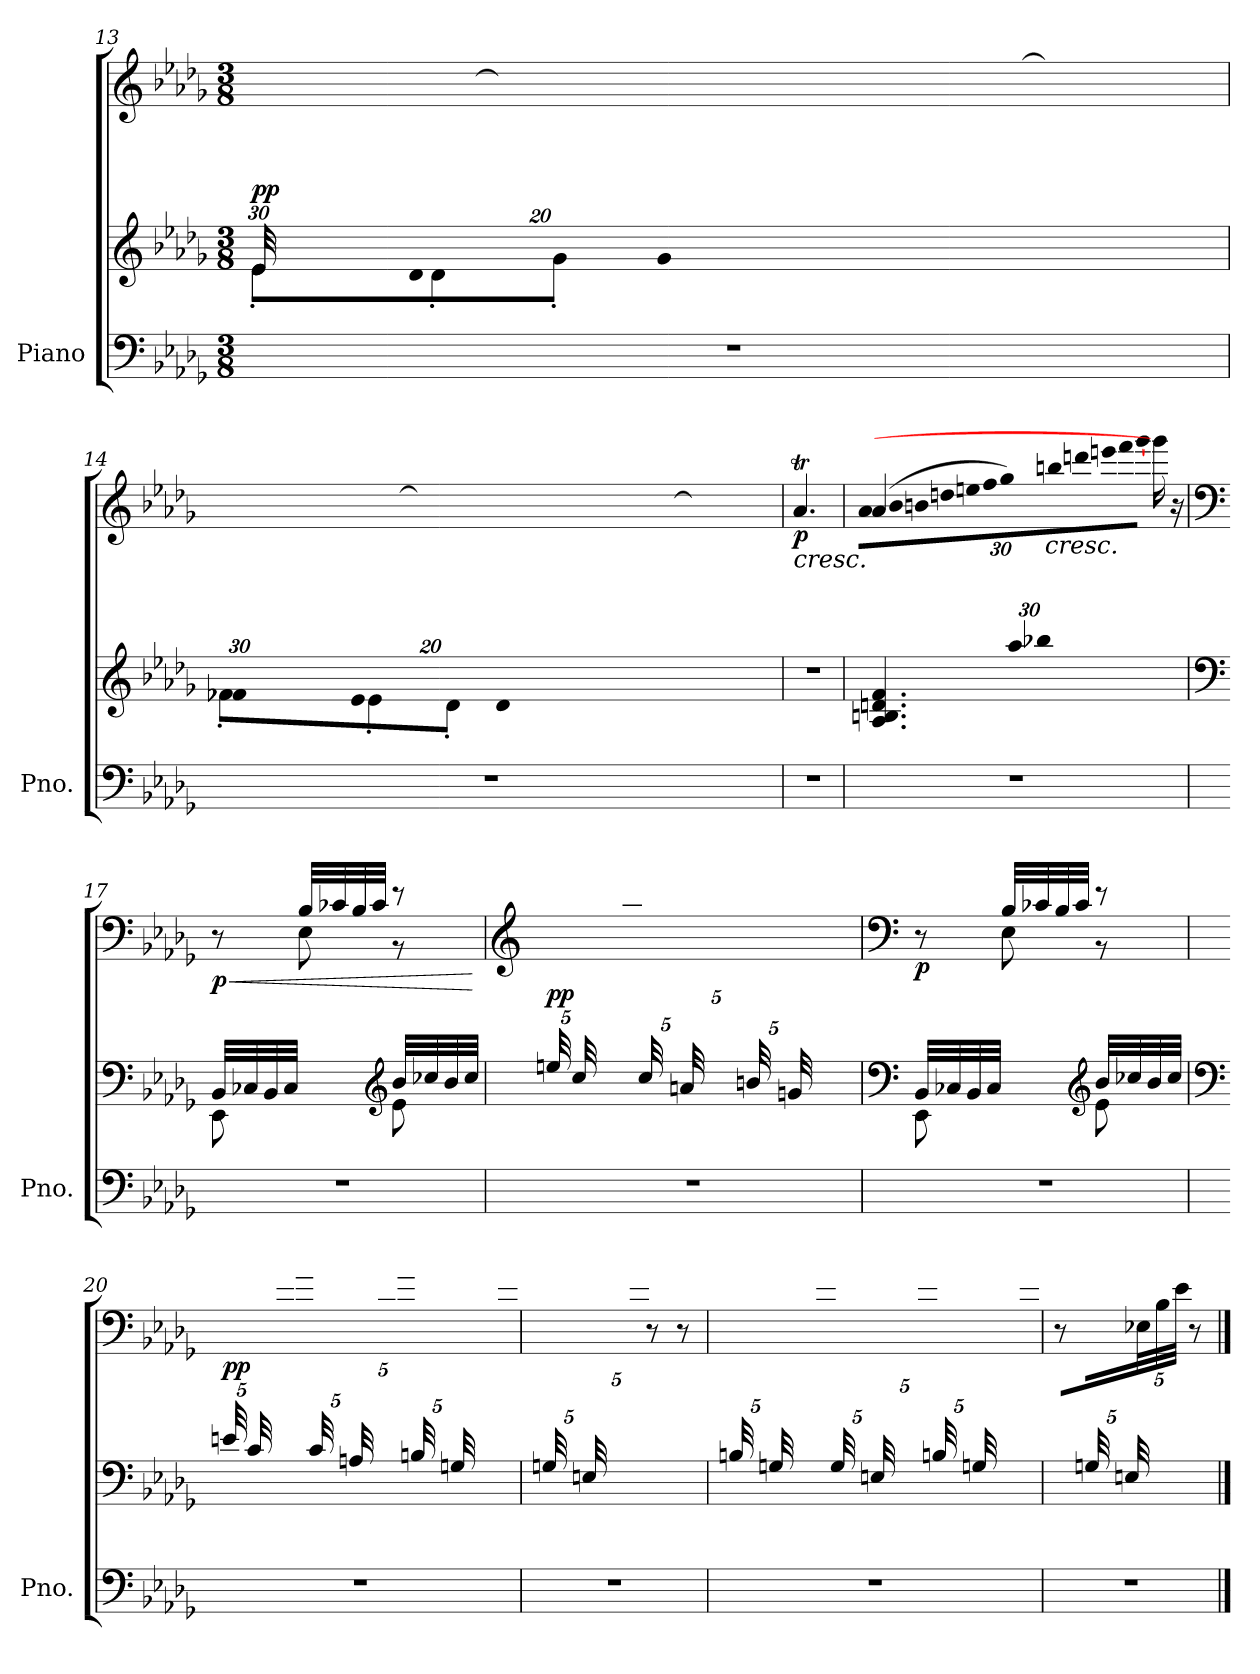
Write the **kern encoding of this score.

**kern	**kern	**kern	**dynam
*part1	*part1	*part1	*part1
*staff3	*staff2	*staff1	*staff1/2/3
*I"Piano	*	*	*
*I'Pno.	*	*	*
*clefF4	*clefG2	*clefG2	*
*k[b-e-a-d-g-]	*k[b-e-a-d-g-]	*k[b-e-a-d-g-]	*
*M3/8	*M3/8	*M3/8	*
*	*Xbrackettup	*	*
=13	=13	=13	=13
!	!LO:N:vis=32	!	!LO:DY:b
*	*^	*	*
4.r	(>960%17e-/LLL	8e-'\L	960%17ryy	pp
!	!	!	!LO:N:vis=32	!
.	160%17ryy	.	960%17b-\	.
!	!	!	!LO:N:vis=32	!
.	.	.	960%17cc-X\	.
!	!	!	!LO:N:vis=32	!
.	.	.	960%17b-\	.
!	!	!	!LO:N:vis=32	!
.	.	.	960%17cc-\	.
!	!	!	!LO:N:vis=32	!
.	.	.	960%17b-\	.
!	!	!	!LO:N:vis=32	!
.	.	.	960%17e-\JJJ)	.
!	!LO:N:vis=32	!	!	!
.	(>960%17d-/LLL	.	960%17ryy	.
.	.	8d-'\	.	.
!	!	!	!LO:N:vis=32	!
.	160%17ryy	.	960%17a-\	.
.	.	.	[960b-\	.
.	.	.	60b-\]	.
!	!	!	!LO:N:vis=32	!
.	.	.	960%17a-\	.
!	!	!	!LO:N:vis=32	!
.	.	.	960%17b-\	.
!	!	!	!LO:N:vis=32	!
.	.	.	960%17a-\	.
!	!	!	!LO:N:vis=32	!
.	.	.	960%17d-\JJJ)	.
!	!LO:N:vis=32	!	!	!
.	(>960%17g-/LLL	.	960%17ryy	.
.	.	8g-'\J	.	.
!	!	!	!LO:N:vis=32	!
.	16..ryy	.	960%17dd-\	.
!	!	!	!LO:N:vis=32	!
.	.	.	960%17ee-\	.
!	!	!	!LO:N:vis=32	!
.	.	.	960%17dd-\	.
.	.	.	[960ee-\	.
.	.	.	60ee-\]	.
!	!	!	!LO:N:vis=32	!
.	.	.	960%17dd-\	.
!	!	!	!LO:N:vis=32	!
.	.	.	960%17g-\JJJ)	.
.	.	.	320ryy	.
!!LO:LB:g=z
=14	=14	=14	=14	=14
!	!LO:N:vis=32	!	!	!
4.r	(>960%17f-X/LLL	8f-X'\L	960%17ryy	.
!	!	!	!LO:N:vis=32	!
.	160%17ryy	.	960%17cc-X\	.
!	!	!	!LO:N:vis=32	!
.	.	.	960%17dd-\	.
!	!	!	!LO:N:vis=32	!
.	.	.	960%17cc-\	.
!	!	!	!LO:N:vis=32	!
.	.	.	960%17dd-\	.
!	!	!	!LO:N:vis=32	!
.	.	.	960%17cc-\	.
!	!	!	!LO:N:vis=32	!
.	.	.	960%17f-X\JJJ)	.
!	!LO:N:vis=32	!	!	!
.	(>960%17e-/LLL	.	960%17ryy	.
.	.	8e-'\	.	.
!	!	!	!LO:N:vis=32	!
.	160%17ryy	.	960%17b-\	.
.	.	.	[960cc-\	.
.	.	.	60cc-\]	.
!	!	!	!LO:N:vis=32	!
.	.	.	960%17b-\	.
!	!	!	!LO:N:vis=32	!
.	.	.	960%17cc-\	.
!	!	!	!LO:N:vis=32	!
.	.	.	960%17b-\	.
!	!	!	!LO:N:vis=32	!
.	.	.	960%17e-\JJJ)	.
!	!LO:N:vis=32	!	!	!
.	(>960%17d-/LLL	.	960%17ryy	.
.	.	8d-'\J	.	.
!	!	!	!LO:N:vis=32	!
.	16..ryy	.	960%17a-\	.
!	!	!	!LO:N:vis=32	!
.	.	.	960%17b-\	.
!	!	!	!LO:N:vis=32	!
.	.	.	960%17a-\	.
.	.	.	[960b-\	.
.	.	.	60b-\]	.
!	!	!	!LO:N:vis=32	!
.	.	.	960%17a-\	.
!	!	!	!LO:N:vis=32	!
.	.	.	960%17d-\JJJ)	.
.	.	.	320ryy	.
*	*v	*v	*	*
=15	=15	=15	=15
!	!	!LO:TX:b:i:t=cresc.	!
!	!	!	!LO:DY:b
4.r	4.r	4.a-T/	p
=16	=16	=16	=16
*	*^	*^	*
*	*	*	*	*Xbrackettup	*
!	!	!	!	!LO:N:vis=32	!
4.r	960%119ryy	4.A-/ 4.Bn/ 4.dn/ 4.f/	(>4a-/	960%17a-\LLL	.
!	!	!	!	!LO:N:vis=32	!
.	.	.	.	960%17b-\	.
!	!	!	!	!LO:N:vis=32	!
.	.	.	.	960%17bn\	.
!	!	!	!	!LO:N:vis=32	!
.	.	.	.	960%17ddn\	.
!	!	!	!	!LO:N:vis=32	!
.	.	.	.	960%17een\	.
!	!	!	!	!LO:N:vis=32	!
.	.	.	.	960%17ff\	.
!	!	!	!	!LO:N:vis=32	!
.	.	.	.	960%17gg-\JJJ)	.
!	!LO:N:vis=32	!	!	!	!
.	(>960%17aa-/LLL	.	.	480%17ryy	.
!	!LO:N:vis=32	!	!	!	!
.	960%17bb-X/	.	.	.	.
!	!	!	!	!LO:N:vis=32	!LO:HP:b
.	320%69ryy	.	.	960%17bbn\	<
!	!	!	!	!LO:N:vis=32	!
.	.	.	.	960%17dddn\	.
!	!	!	!	!LO:N:vis=32	!
.	.	.	.	960%17eeen\	.
!	!	!	!	!LO:N:vis=32	!
.	.	.	.	960%17fff\	.
!	!	!	!	!LO:N:vis=32	!
.	.	.	.	[960%17ggg-\JJJ)	.
.	.	.	.	480%61ryy	.
.	.	.	16ggg-\]	.	.
.	.	.	16r	.	.
!!LO:PB:g=z	!!
=17	=17	=17	=17	=17	=17
*	*clefF4	*	*clefF4	*	*
!	!	!	!	!	!LO:HP:b
!	!	!	!	!	!LO:DY:n=1:b
4.r	32BB-/LLL	8EE-\	8r	8ryy	< p
.	32C-X/	.	.	.	.
.	32BB-/	.	.	.	.
.	32C-/JJJ	.	.	.	.
.	8ryy	8ryy	32B-/LLL	8E-\	.
.	.	.	32c-X/	.	.
.	.	.	32B-/	.	.
.	.	.	32c-/JJJ	.	.
*	*clefG2	*	*	*	*
.	32b-/LLL	8e-\	8r	8r	.
.	32cc-X/	.	.	.	.
.	32b-/	.	.	.	.
.	32cc-/JJJ	.	.	.	.
*	*v	*v	*	*	*
*	*	*v	*v	*
.	.	.	[
=18	=18	=18	=18
*	*	*clefG2	*
*	*^	*	*
!	!	!	!	!LO:DY:b
4.r	(>40een/LLL	4.ryy	20ryy	pp
.	40cc/	.	.	.
.	20.ryy	.	40a-\	.
.	.	.	40ee-X\	.
.	.	.	40aa-\JJJ)	.
.	(>40cc/LLL	.	20ryy	.
.	40an/	.	.	.
.	20.ryy	.	40g-\	.
.	.	.	40dd-\	.
.	.	.	40gg-\JJJ)	.
.	(>40bn/LLL	.	20ryy	.
.	40gn/	.	.	.
.	20.ryy	.	40e-\	.
.	.	.	40b-X\	.
.	.	.	40ee-\JJJ)	.
=19	=19	=19	=19	=19
*	*clefF4	*	*clefF4	*
*	*	*	*^	*
!	!	!	!	!	!LO:DY:b
4.r	32BB-/LLL	8EE-\	8r	8ryy	p
.	32C-X/	.	.	.	.
.	32BB-/	.	.	.	.
.	32C-/JJJ	.	.	.	.
.	8ryy	8ryy	32B-/LLL	8E-\	.
.	.	.	32c-X/	.	.
.	.	.	32B-/	.	.
.	.	.	32c-/JJJ	.	.
*	*clefG2	*	*	*	*
.	32b-/LLL	8e-\	8r	8r	.
.	32cc-X/	.	.	.	.
.	32b-/	.	.	.	.
.	32cc-/JJJ	.	.	.	.
*	*v	*v	*	*	*
*	*	*v	*v	*
.	.	.	[
!!LO:LB:g=z
=20	=20	=20	=20
*	*clefF4	*	*
*	*^	*	*
!	!	!	!	!LO:DY:b
4.r	(>40en/LLL	4.ryy	20ryy	pp
.	40c/	.	.	.
.	20.ryy	.	40A-\	.
.	.	.	40e-X\	.
.	.	.	40a-\JJJ)	.
.	(>40c/LLL	.	20ryy	.
.	40An/	.	.	.
.	20.ryy	.	40G-\	.
.	.	.	40d-\	.
.	.	.	40g-\JJJ)	.
.	(>40Bn/LLL	.	20ryy	.
.	40Gn/	.	.	.
.	20.ryy	.	40E-\	.
.	.	.	40B-X\	.
.	.	.	40e-\JJJ)	.
=21	=21	=21	=21	=21
4.r	(>40Gn/LLL	4.ryy	20ryy	.
.	40En/	.	.	.
.	40%13ryy	.	40E-X\	.
.	.	.	40B-\	.
.	.	.	40e-\JJJ)	.
.	.	.	8r	.
.	.	.	8r	.
=22	=22	=22	=22	=22
4.r	(>40Bn/LLL	4.ryy	20ryy	.
.	40Gn/	.	.	.
.	20.ryy	.	40E-\	.
.	.	.	40B-X\	.
.	.	.	40e-\JJJ)	.
.	(>40G/LLL	.	20ryy	.
.	40En/	.	.	.
.	20.ryy	.	40E-X\	.
.	.	.	40B-\	.
.	.	.	40e-\JJJ)	.
.	(>40Bn/LLL	.	20ryy	.
.	40Gn/	.	.	.
.	20.ryy	.	40E-\	.
.	.	.	40B-X\	.
.	.	.	40e-\JJJ)	.
!!LO:LB:g=z
=23	=23	=23	=23	=23
4.r	8ryy	4.ryy	8r	.
.	(>40Gn/LLL	.	20ryy	.
.	40En/	.	.	.
.	5ryy	.	40E-X\	.
.	.	.	40B-\	.
.	.	.	40e-\JJJ)	.
.	.	.	8r	.
*	*v	*v	*	*
==	==	==	==
*-	*-	*-	*-
